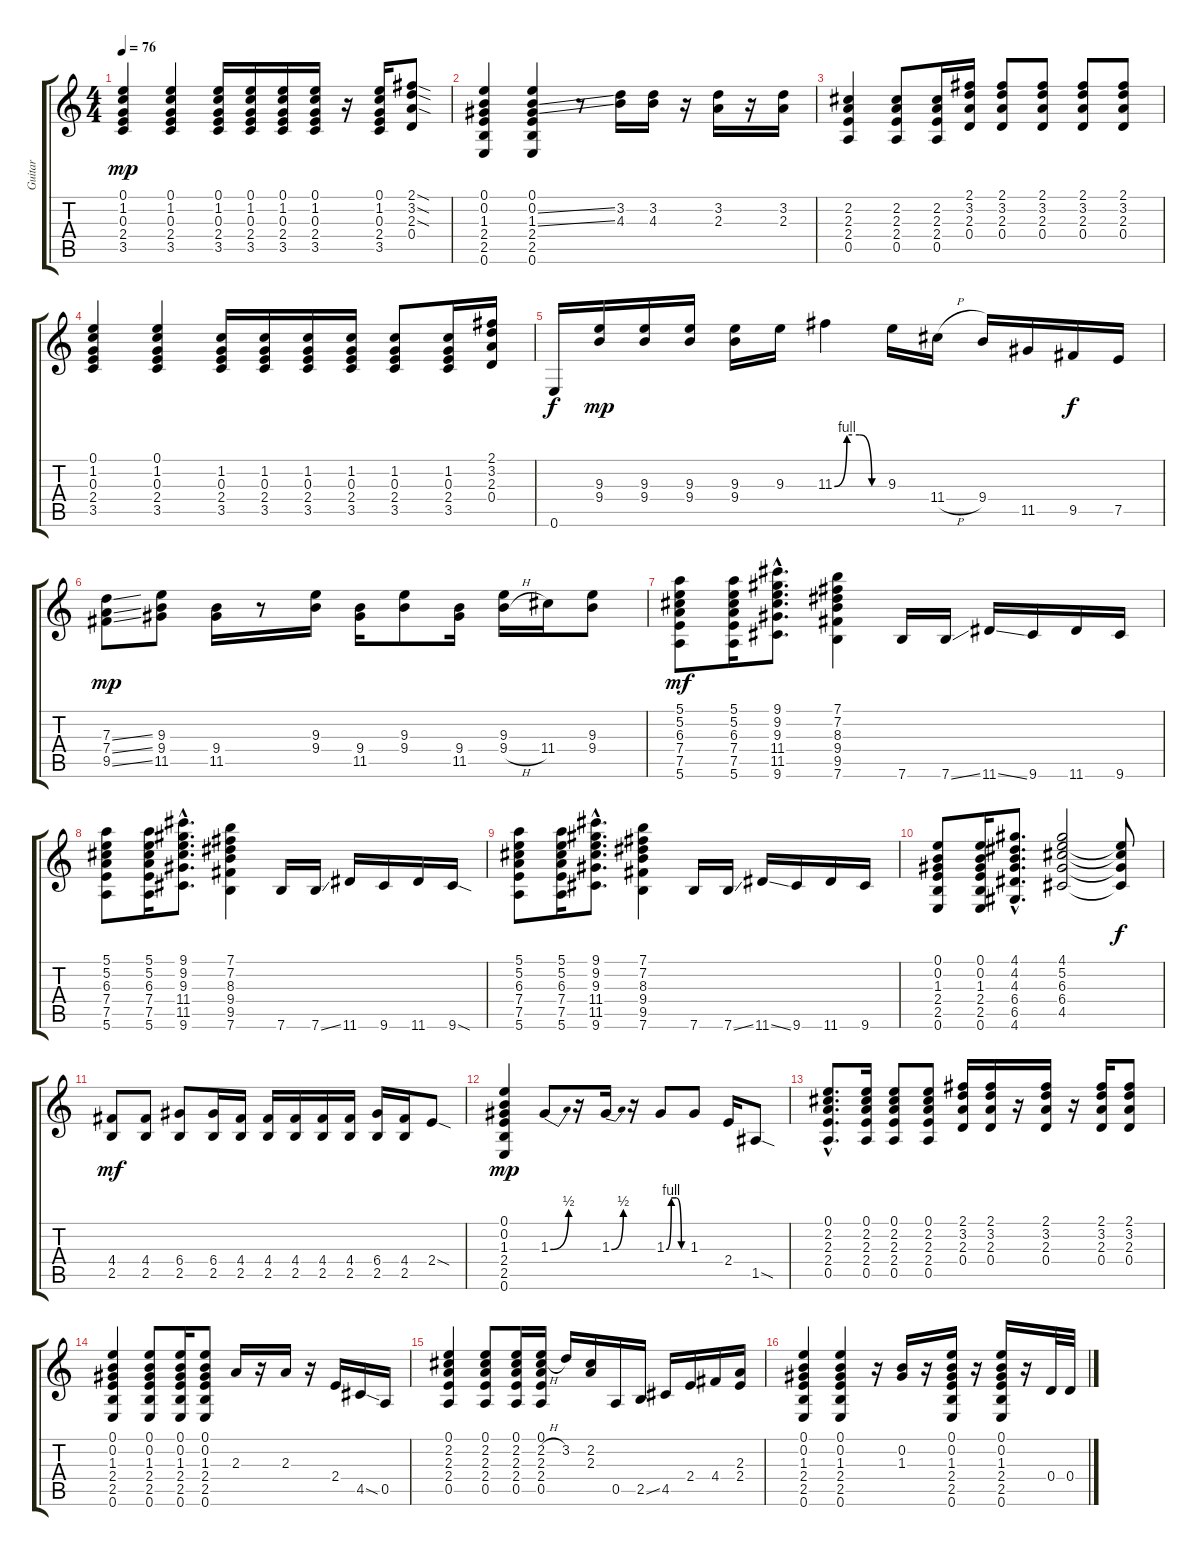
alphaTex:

\track ("Guitar" "Guitar") {instrument electricguitarclean}
\staff {score tabs}
\tuning (E4 B3 G3 D3 A2 E2) {hide}
\ts (4 4)
\tempo 76
\clef g2
\ks c
(0.1 1.2 0.3 2.4 3.5).4{dy mp} (0.1 1.2 0.3 2.4 3.5).4 (0.1 1.2 0.3 2.4 3.5).16 (0.1 1.2 0.3 2.4 3.5).16 (0.1 1.2 0.3 2.4 3.5).16 (0.1 1.2 0.3 2.4 3.5).16 r.16 (0.1 1.2 0.3 2.4 3.5).16 (2.1{sod} 3.2{sod} 2.3{sod} 0.4).8 |
(0.1 0.2 1.3 2.4 2.5 0.6).4 (0.1 0.2{ss} 1.3{ss} 2.4 2.5 0.6).4 r.8 (3.2 4.3).16 (3.2 4.3).16 r.16 (3.2 2.3).16 r.16 (3.2 2.3).16 |
(2.2 2.3 2.4 0.5).4 (2.2 2.3 2.4 0.5).8 (2.2 2.3 2.4 0.5).16 (2.1 3.2 2.3 0.4).16 (2.1 3.2 2.3 0.4).8 (2.1 3.2 2.3 0.4).8 (2.1 3.2 2.3 0.4).8 (2.1 3.2 2.3 0.4).8 |
(0.1 1.2 0.3 2.4 3.5).4 (0.1 1.2 0.3 2.4 3.5).4 (1.2 0.3 2.4 3.5).16 (1.2 0.3 2.4 3.5).16 (1.2 0.3 2.4 3.5).16 (1.2 0.3 2.4 3.5).16 (1.2 0.3 2.4 3.5).8 (1.2 0.3 2.4 3.5).16 (2.1 3.2 2.3 0.4).16 |
0.6.16{dy f} (9.3 9.4).16{dy mp} (9.3 9.4).16 (9.3 9.4).16 (9.3 9.4).16 9.3.16 11.3{be (custom 0 0 15 4 30 4 45 0 60 0)}.4 9.3.16 11.4{h}.16 9.4.16 11.5.16 9.5.16{dy f} 7.5.16 |
(7.3{ss} 7.4{ss} 9.5{ss}).8{dy mp} (9.3 9.4 11.5).8 (9.4 11.5).16 r.8 (9.3 9.4).16 (9.4 11.5).16 (9.3 9.4).8 (9.4 11.5).16 (9.3 9.4{h}).16 11.4.16 (9.3 9.4).8 |
(5.1 5.2 6.3 7.4 7.5 5.6).8{dy mf} (5.1 5.2 6.3 7.4 7.5 5.6).16 (9.1{hac} 9.2{hac} 9.3{hac} 11.4{hac} 11.5{hac} 9.6{hac}).8{d} (7.1 7.2 8.3 9.4 9.5 7.6).4 7.6.16 7.6{ss}.16 11.6{ss}.16 9.6.16 11.6.16 9.6.16 |
(5.1 5.2 6.3 7.4 7.5 5.6).8 (5.1 5.2 6.3 7.4 7.5 5.6).16 (9.1{hac} 9.2{hac} 9.3{hac} 11.4{hac} 11.5{hac} 9.6{hac}).8{d} (7.1 7.2 8.3 9.4 9.5 7.6).4 7.6.16 7.6{ss}.16 11.6.16 9.6.16 11.6.16 9.6{sod}.16 |
(5.1 5.2 6.3 7.4 7.5 5.6).8 (5.1 5.2 6.3 7.4 7.5 5.6).16 (9.1{hac} 9.2{hac} 9.3{hac} 11.4{hac} 11.5{hac} 9.6{hac}).8{d} (7.1 7.2 8.3 9.4 9.5 7.6).4 7.6.16 7.6{ss}.16 11.6{ss}.16 9.6.16 11.6.16 9.6.16 |
(0.1 0.2 1.3 2.4 2.5 0.6).8 (0.1 0.2 1.3 2.4 2.5 0.6).16 (4.1{hac} 4.2{hac} 4.3{hac} 6.4{hac} 6.5{hac} 4.6{hac}).8{d} (4.1 5.2 6.3 6.4 4.5).2 (5.2{t} 6.3{t} 6.4{t} 4.5{t}).8{dy f} |
(4.4 2.5).8{dy mf} (4.4 2.5).8 (6.4 2.5).8 (6.4 2.5).16 (4.4 2.5).16 (4.4 2.5).16 (4.4 2.5).16 (4.4 2.5).16 (4.4 2.5).16 (6.4 2.5).16 (4.4 2.5).16 2.4{sod}.8 |
(0.1 0.2 1.3 2.4 2.5 0.6).4{dy mp} 1.3{be (bend 0 0 60 2)}.8 r.16 1.3{be (bend 0 0 60 2)}.16 r.16 1.3{be (custom 0 0 15 4 30 4 45 0 60 0)}.8 1.3.8 2.4.16 1.5{sod}.8 |
(0.1{hac} 2.2{hac} 2.3{hac} 2.4{hac} 0.5{hac}).8{d} (0.1 2.2 2.3 2.4 0.5).16 (0.1 2.2 2.3 2.4 0.5).8 (0.1 2.2 2.3 2.4 0.5).8 (2.1 3.2 2.3 0.4).16 (2.1 3.2 2.3 0.4).16 r.16 (2.1 3.2 2.3 0.4).16 r.16 (2.1 3.2 2.3 0.4).16 (2.1 3.2 2.3 0.4).8 |
(0.1 0.2 1.3 2.4 2.5 0.6).4 (0.1 0.2 1.3 2.4 2.5 0.6).8 (0.1 0.2 1.3 2.4 2.5 0.6).16 (0.1 0.2 1.3 2.4 2.5 0.6).8 2.3.16 r.16 2.3.16 r.16 2.4.16 4.5{sod}.16 0.5.16 |
(0.1 2.2 2.3 2.4 0.5).4 (0.1 2.2 2.3 2.4 0.5).8 (0.1 2.2 2.3 2.4 0.5).16 (0.1 2.2{h} 2.3 2.4 0.5).16 3.2.16 (2.2 2.3).16 0.5.16 2.5{ss}.16 4.5.16 2.4.16 4.4.16 (2.3 2.4).16 |
(0.1 0.2 1.3 2.4 2.5 0.6).4 (0.1 0.2 1.3 2.4 2.5 0.6).4 r.16 (0.2 1.3).16 r.16 (0.1 0.2 1.3 2.4 2.5 0.6).16 r.16 (0.1 0.2 1.3 2.4 2.5 0.6).16 r.16 0.4.32 0.4.32
